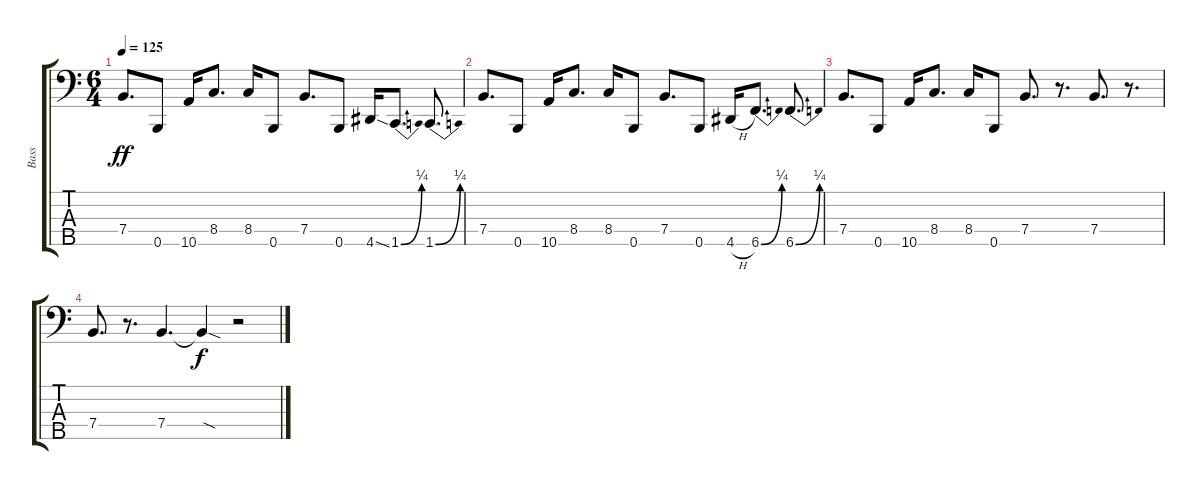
\track ("Bass" "Bass") {instrument electricbassfinger}
\staff {score tabs}
\tuning (G2 D2 A1 E1 B0) {hide}
\ts (6 4)
\tempo 125
\clef f4
\ks c
7.4.8{d dy ff} 0.5.8 10.5.16 8.4.8{d} 8.4.16 0.5.8 7.4.8{d} 0.5.8 4.5{ss}.16 1.5{be (bend 0 0 60 1)}.8{d} 1.5{be (bend 0 0 60 1)}.8{d} |
7.4.8{d} 0.5.8 10.5.16 8.4.8{d} 8.4.16 0.5.8 7.4.8{d} 0.5.8 4.5{h}.16 6.5{be (bend 0 0 60 1)}.8{d} 6.5{be (bend 0 0 60 1)}.8{d} |
7.4.8{d} 0.5.8 10.5.16 8.4.8{d} 8.4.16 0.5.8 7.4.8{d} r.8{d} 7.4.8{d} r.8{d} |
7.4.8{d} r.8{d} 7.4.4{d} 7.4{sod t}.4{dy f} r.2
